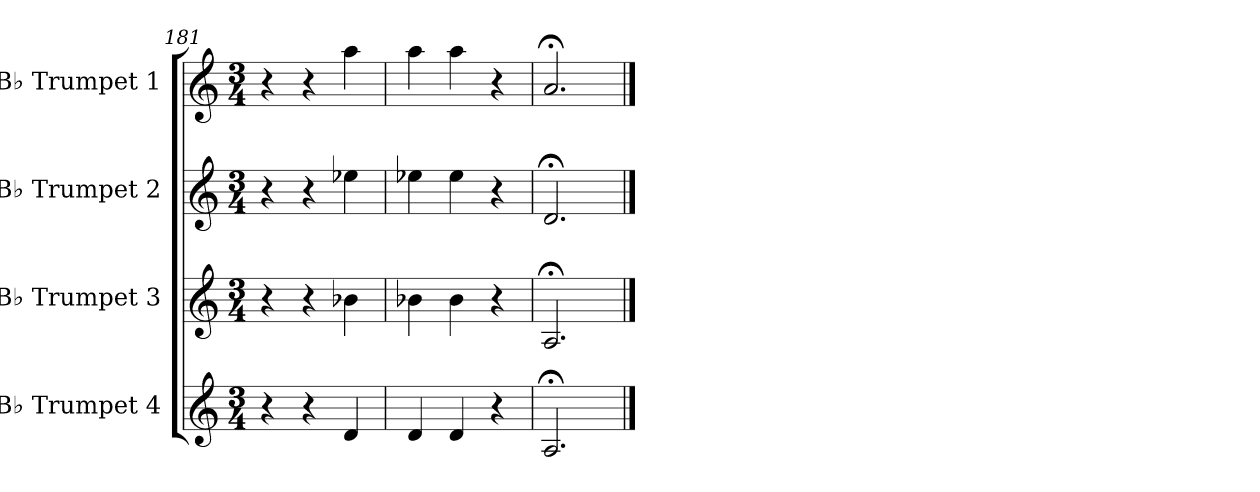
**kern	**kern	**kern	**kern
*part4	*part3	*part2	*part1
*staff4	*staff3	*staff2	*staff1
*I"B♭ Trumpet 4	*I"B♭ Trumpet 3	*I"B♭ Trumpet 2	*I"B♭ Trumpet 1
*	*	*I'Tpt	*I'Tpt
*clefG2	*clefG2	*clefG2	*clefG2
*ITrd1c2	*ITrd1c2	*ITrd1c2	*ITrd1c2
*k[b-e-]	*k[b-e-]	*k[b-e-]	*k[b-e-]
*M3/4	*M3/4	*M3/4	*M3/4
=181	=181	=181	=181
4r	4r	4r	4r
4r	4r	4r	4r
4c/	4a-X\	4dd-X\	4gg\
!!LO:PB:g=z
=182	=182	=182	=182
4c/	4a-X\	4dd-X\	4gg\
4c/	4a-\	4dd-\	4gg\
4r	4r	4r	4r
=183	=183	=183	=183
2.G;</	2.G;</	2.c;</	2.g;</
==	==	==	==
*-	*-	*-	*-
